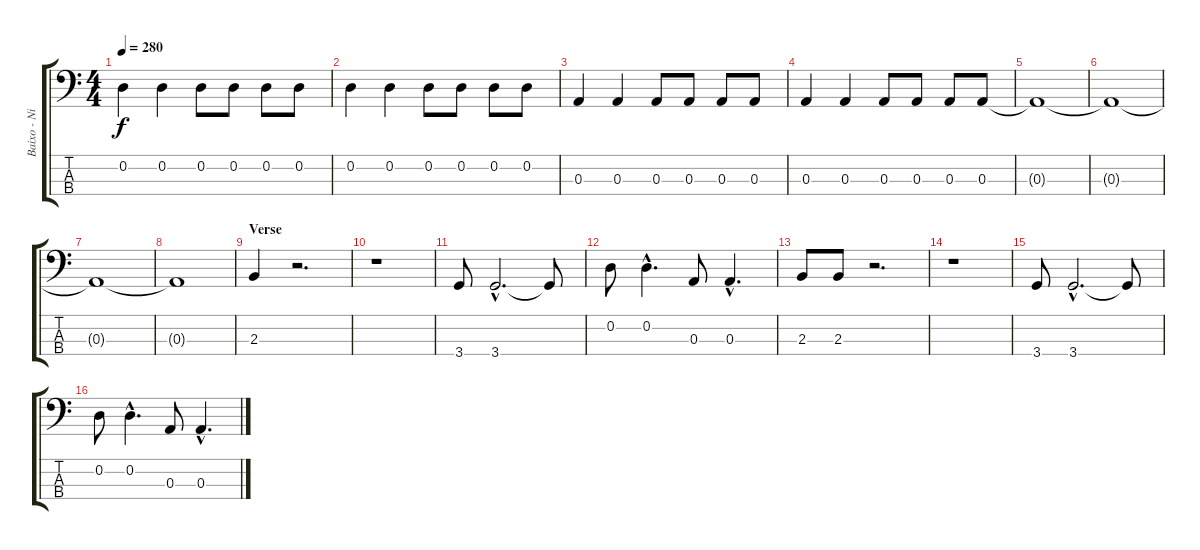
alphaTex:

\track ("Baixo - Nikola" "Baixo - Ni") {instrument electricbasspick}
\staff {score tabs}
\tuning (G2 D2 A1 E1) {hide}
\ts (4 4)
\tempo 280
\clef f4
\ks c
0.2.4{dy f} 0.2.4 0.2.8 0.2.8 0.2.8 0.2.8 |
0.2.4 0.2.4 0.2.8 0.2.8 0.2.8 0.2.8 |
0.3.4 0.3.4 0.3.8 0.3.8 0.3.8 0.3.8 |
0.3.4 0.3.4 0.3.8 0.3.8 0.3.8 0.3.8 |
0.3{t}.1 |
0.3{t}.1 |
0.3{t}.1 |
0.3{t}.1 |
\section ("" "Verse")
2.3.4 r.2{d} |
r.1 |
3.4.8 3.4{hac}.2{d} 3.4{t}.8 |
0.2.8 0.2{hac}.4{d} 0.3.8 0.3{hac}.4{d} |
2.3.8 2.3.8 r.2{d} |
r.1 |
3.4.8 3.4{hac}.2{d} 3.4{t}.8 |
0.2.8 0.2{hac}.4{d} 0.3.8 0.3{hac}.4{d}
